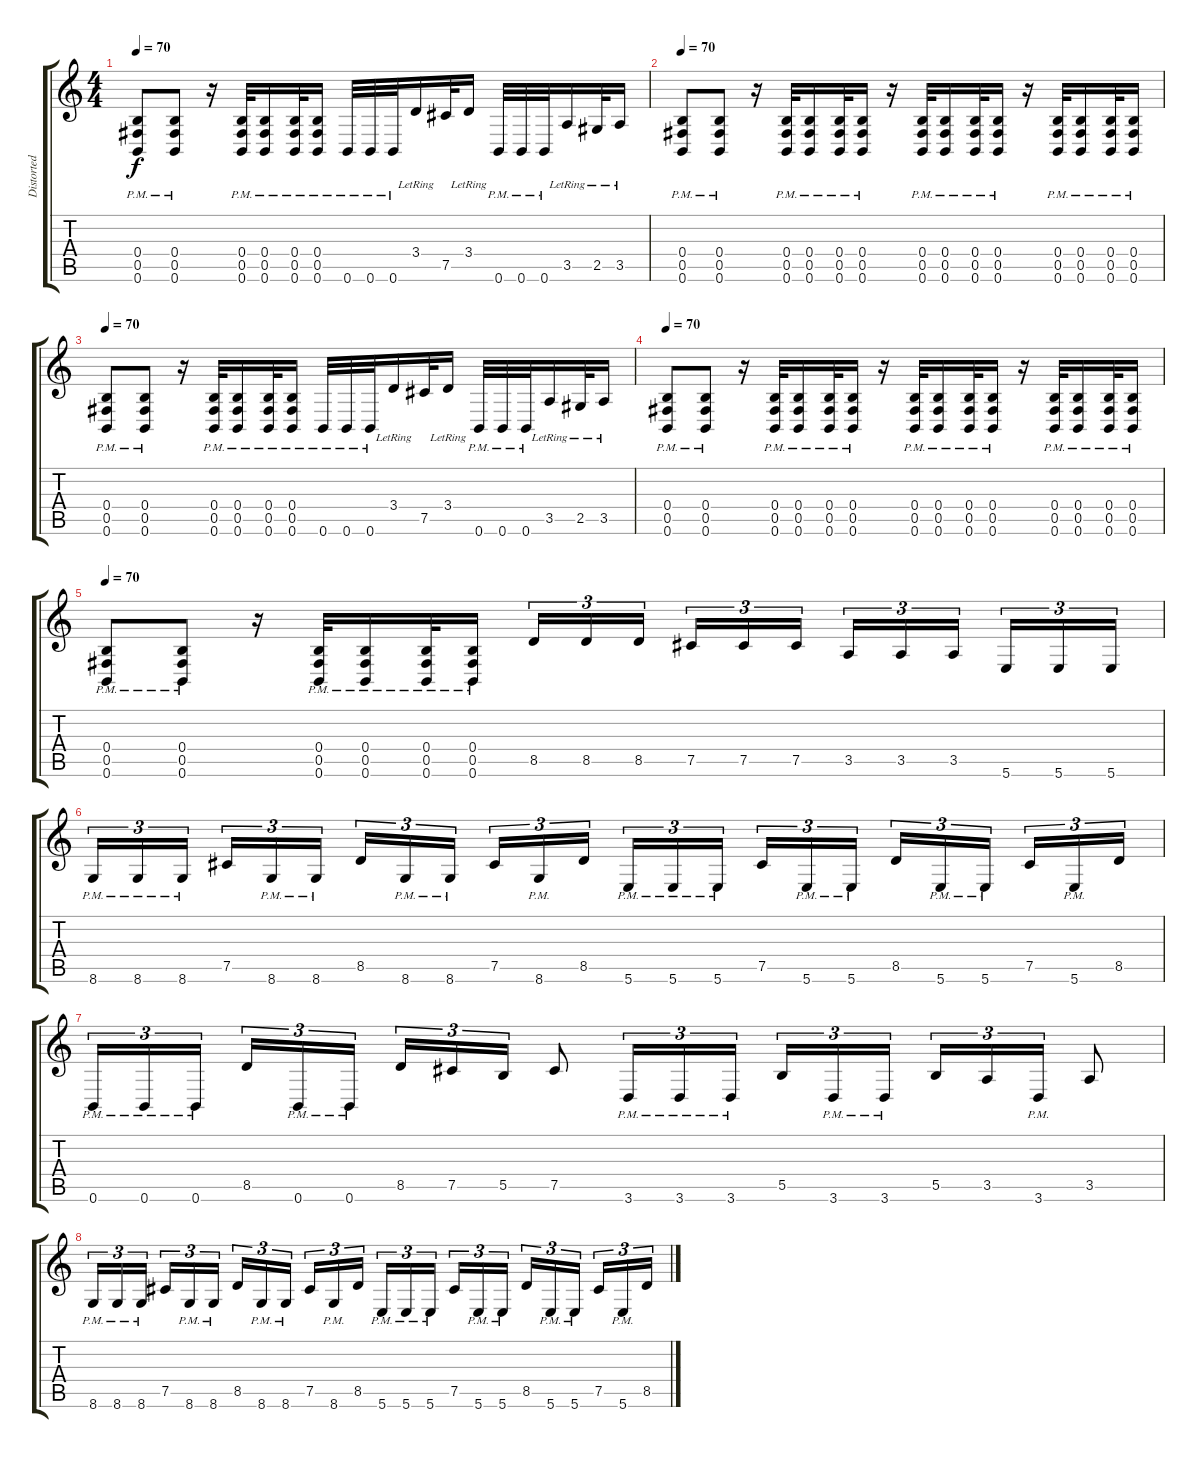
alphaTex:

\track ("Distorted Left" "Distorted ") {instrument distortionguitar}
\staff {score tabs}
\tuning (Db4 Ab3 E3 B2 Gb2 B1) {hide}
\ts (4 4)
\tempo 70
\clef g2
\ks c
(0.4{pm} 0.5{pm} 0.6{pm}).8{dy f} (0.4{pm} 0.5{pm} 0.6{pm}).8 r.16 (0.4{pm} 0.5{pm} 0.6{pm}).32 (0.4{pm} 0.5{pm} 0.6{pm}).16 (0.4{pm} 0.5{pm} 0.6{pm}).32 (0.4{pm} 0.5{pm} 0.6{pm}).16 0.6{pm}.32 0.6{pm}.32 0.6{pm}.32 3.4{lr}.16 7.5.32 3.4{lr}.16 0.6{pm}.32 0.6{pm}.32 0.6{pm}.32 3.5{lr}.16 2.5{lr}.32 3.5{lr}.16 |
\tempo 70
(0.4{pm} 0.5{pm} 0.6{pm}).8 (0.4{pm} 0.5{pm} 0.6{pm}).8 r.16 (0.4{pm} 0.5{pm} 0.6{pm}).32 (0.4{pm} 0.5{pm} 0.6{pm}).16 (0.4{pm} 0.5{pm} 0.6{pm}).32 (0.4{pm} 0.5{pm} 0.6{pm}).16 r.16 (0.4{pm} 0.5{pm} 0.6{pm}).32 (0.4{pm} 0.5{pm} 0.6{pm}).16 (0.4{pm} 0.5{pm} 0.6{pm}).32 (0.4{pm} 0.5{pm} 0.6{pm}).16 r.16 (0.4{pm} 0.5{pm} 0.6{pm}).32 (0.4{pm} 0.5{pm} 0.6{pm}).16 (0.4{pm} 0.5{pm} 0.6{pm}).32 (0.4{pm} 0.5{pm} 0.6{pm}).16 |
\tempo 70
(0.4{pm} 0.5{pm} 0.6{pm}).8 (0.4{pm} 0.5{pm} 0.6{pm}).8 r.16 (0.4{pm} 0.5{pm} 0.6{pm}).32 (0.4{pm} 0.5{pm} 0.6{pm}).16 (0.4{pm} 0.5{pm} 0.6{pm}).32 (0.4{pm} 0.5{pm} 0.6{pm}).16 0.6{pm}.32 0.6{pm}.32 0.6{pm}.32 3.4{lr}.16 7.5.32 3.4{lr}.16 0.6{pm}.32 0.6{pm}.32 0.6{pm}.32 3.5{lr}.16 2.5{lr}.32 3.5{lr}.16 |
\tempo 70
(0.4{pm} 0.5{pm} 0.6{pm}).8 (0.4{pm} 0.5{pm} 0.6{pm}).8 r.16 (0.4{pm} 0.5{pm} 0.6{pm}).32 (0.4{pm} 0.5{pm} 0.6{pm}).16 (0.4{pm} 0.5{pm} 0.6{pm}).32 (0.4{pm} 0.5{pm} 0.6{pm}).16 r.16 (0.4{pm} 0.5{pm} 0.6{pm}).32 (0.4{pm} 0.5{pm} 0.6{pm}).16 (0.4{pm} 0.5{pm} 0.6{pm}).32 (0.4{pm} 0.5{pm} 0.6{pm}).16 r.16 (0.4{pm} 0.5{pm} 0.6{pm}).32 (0.4{pm} 0.5{pm} 0.6{pm}).16 (0.4{pm} 0.5{pm} 0.6{pm}).32 (0.4{pm} 0.5{pm} 0.6{pm}).16 |
\tempo 70
(0.4{pm} 0.5{pm} 0.6{pm}).8 (0.4{pm} 0.5{pm} 0.6{pm}).8 r.16 (0.4{pm} 0.5{pm} 0.6{pm}).32 (0.4{pm} 0.5{pm} 0.6{pm}).16 (0.4{pm} 0.5{pm} 0.6{pm}).32 (0.4{pm} 0.5{pm} 0.6{pm}).16 8.5.16{tu (3 2)} 8.5.16{tu (3 2)} 8.5.16{tu (3 2) beam splitsecondary} 7.5.16{tu (3 2)} 7.5.16{tu (3 2)} 7.5.16{tu (3 2)} 3.5.16{tu (3 2)} 3.5.16{tu (3 2)} 3.5.16{tu (3 2) beam splitsecondary} 5.6.16{tu (3 2)} 5.6.16{tu (3 2)} 5.6.16{tu (3 2)} |
8.6{pm}.16{tu (3 2)} 8.6{pm}.16{tu (3 2)} 8.6{pm}.16{tu (3 2) beam splitsecondary} 7.5.16{tu (3 2)} 8.6{pm}.16{tu (3 2)} 8.6{pm}.16{tu (3 2)} 8.5.16{tu (3 2)} 8.6{pm}.16{tu (3 2)} 8.6{pm}.16{tu (3 2) beam splitsecondary} 7.5.16{tu (3 2)} 8.6{pm}.16{tu (3 2)} 8.5.16{tu (3 2)} 5.6{pm}.16{tu (3 2)} 5.6{pm}.16{tu (3 2)} 5.6{pm}.16{tu (3 2) beam splitsecondary} 7.5.16{tu (3 2)} 5.6{pm}.16{tu (3 2)} 5.6{pm}.16{tu (3 2)} 8.5.16{tu (3 2)} 5.6{pm}.16{tu (3 2)} 5.6{pm}.16{tu (3 2) beam splitsecondary} 7.5.16{tu (3 2)} 5.6{pm}.16{tu (3 2)} 8.5.16{tu (3 2)} |
0.6{pm}.16{tu (3 2)} 0.6{pm}.16{tu (3 2)} 0.6{pm}.16{tu (3 2) beam splitsecondary} 8.5.16{tu (3 2)} 0.6{pm}.16{tu (3 2)} 0.6{pm}.16{tu (3 2)} 8.5.16{tu (3 2)} 7.5.16{tu (3 2)} 5.5.16{tu (3 2)} 7.5.8 3.6{pm}.16{tu (3 2)} 3.6{pm}.16{tu (3 2)} 3.6{pm}.16{tu (3 2) beam splitsecondary} 5.5.16{tu (3 2)} 3.6{pm}.16{tu (3 2)} 3.6{pm}.16{tu (3 2)} 5.5.16{tu (3 2)} 3.5.16{tu (3 2)} 3.6{pm}.16{tu (3 2)} 3.5.8 |
8.6{pm}.16{tu (3 2)} 8.6{pm}.16{tu (3 2)} 8.6{pm}.16{tu (3 2) beam splitsecondary} 7.5.16{tu (3 2)} 8.6{pm}.16{tu (3 2)} 8.6{pm}.16{tu (3 2)} 8.5.16{tu (3 2)} 8.6{pm}.16{tu (3 2)} 8.6{pm}.16{tu (3 2) beam splitsecondary} 7.5.16{tu (3 2)} 8.6{pm}.16{tu (3 2)} 8.5.16{tu (3 2)} 5.6{pm}.16{tu (3 2)} 5.6{pm}.16{tu (3 2)} 5.6{pm}.16{tu (3 2) beam splitsecondary} 7.5.16{tu (3 2)} 5.6{pm}.16{tu (3 2)} 5.6{pm}.16{tu (3 2)} 8.5.16{tu (3 2)} 5.6{pm}.16{tu (3 2)} 5.6{pm}.16{tu (3 2) beam splitsecondary} 7.5.16{tu (3 2)} 5.6{pm}.16{tu (3 2)} 8.5.16{tu (3 2)}
